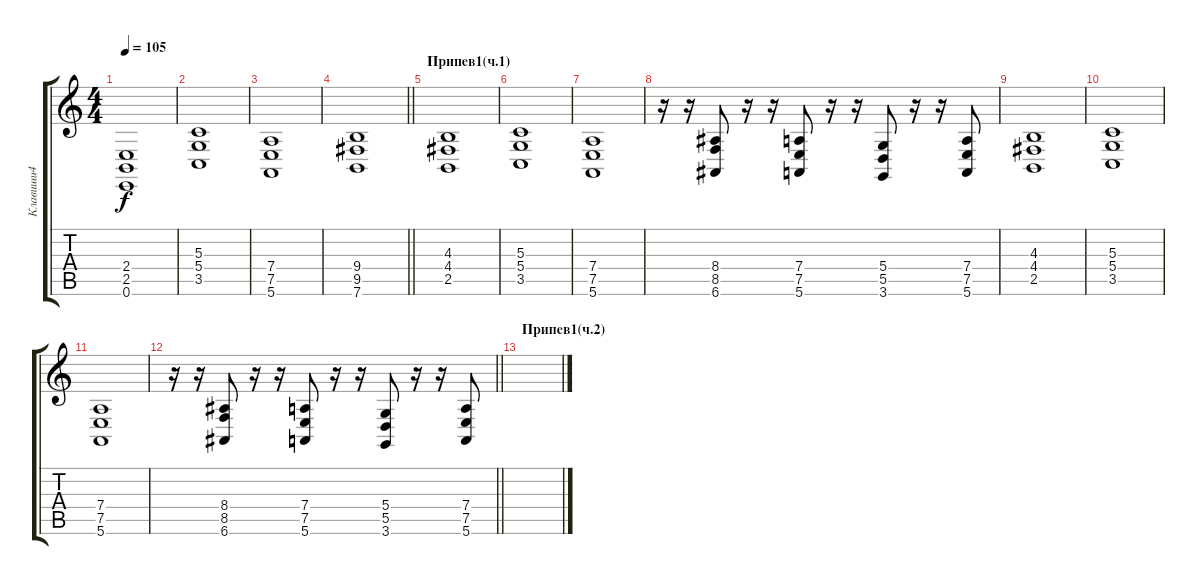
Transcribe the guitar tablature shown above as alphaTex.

\track ("Клавиши4" "Клавиши4") {instrument stringensemble2}
\staff {score tabs}
\tuning (E4 B3 G3 D3 A2 E2) {hide}
\ts (4 4)
\tempo 105
\clef g2
\ks c
(2.4 2.5 0.6).1{dy f} |
(5.3 5.4 3.5).1 |
(7.4 7.5 5.6).1 |
\barLineRight lightlight
(9.4 9.5 7.6).1 |
\section ("" "Припев1(ч.1)")
(4.3 4.4 2.5).1 |
(5.3 5.4 3.5).1 |
(7.4 7.5 5.6).1 |
r.16 r.16 (8.4 8.5 6.6).8 r.16 r.16 (7.4 7.5 5.6).8 r.16 r.16 (5.4 5.5 3.6).8 r.16 r.16 (7.4 7.5 5.6).8 |
(4.3 4.4 2.5).1 |
(5.3 5.4 3.5).1 |
(7.4 7.5 5.6).1 |
\barLineRight lightlight
r.16 r.16 (8.4 8.5 6.6).8 r.16 r.16 (7.4 7.5 5.6).8 r.16 r.16 (5.4 5.5 3.6).8 r.16 r.16 (7.4 7.5 5.6).8 |
\section ("" "Припев1(ч.2)")
